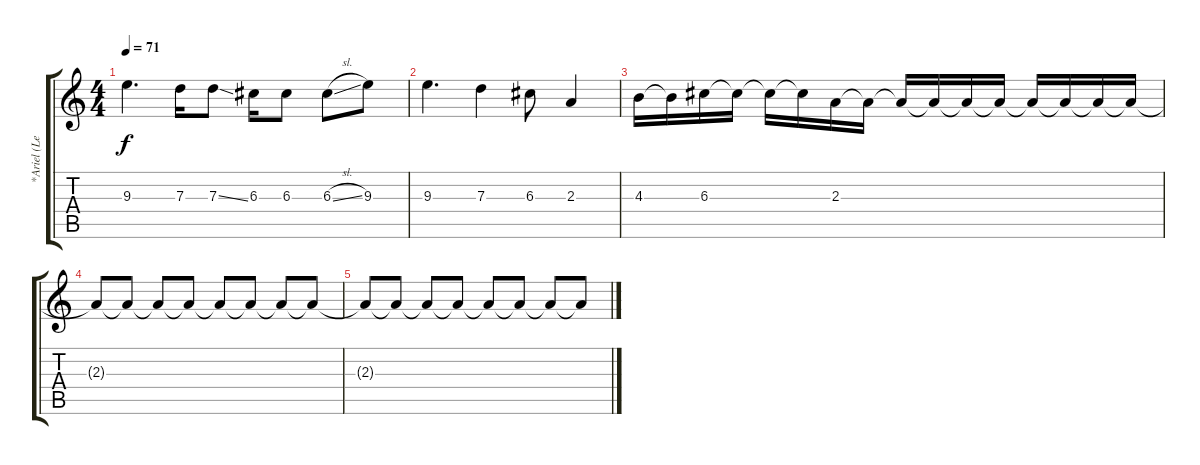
\track ("*Ariel (Lead Guitar)" "*Ariel (Le") {instrument electricguitarjazz}
\staff {score tabs}
\tuning (E4 B3 G3 D3 A2 E2) {hide}
\ts (4 4)
\tempo 71
\clef g2
\ks c
9.3.4{d dy f} 7.3.16 7.3{ss}.8 6.3.16 6.3.8 6.3{sl}.8 9.3.8 |
9.3.4{d} 7.3.4 6.3.8 2.3.4 |
4.3.16 4.3{t}.16 6.3.16 6.3{t}.16 6.3{t}.16 6.3{t}.16 2.3.16 2.3{t}.16 2.3{t}.16 2.3{t}.16 2.3{t}.16 2.3{t}.16 2.3{t}.16 2.3{t}.16 2.3{t}.16 2.3{t}.16 |
2.3{t}.8 2.3{t}.8 2.3{t}.8 2.3{t}.8 2.3{t}.8 2.3{t}.8 2.3{t}.8 2.3{t}.8 |
2.3{t}.8 2.3{t}.8 2.3{t}.8 2.3{t}.8 2.3{t}.8 2.3{t}.8 2.3{t}.8 2.3{t}.8
